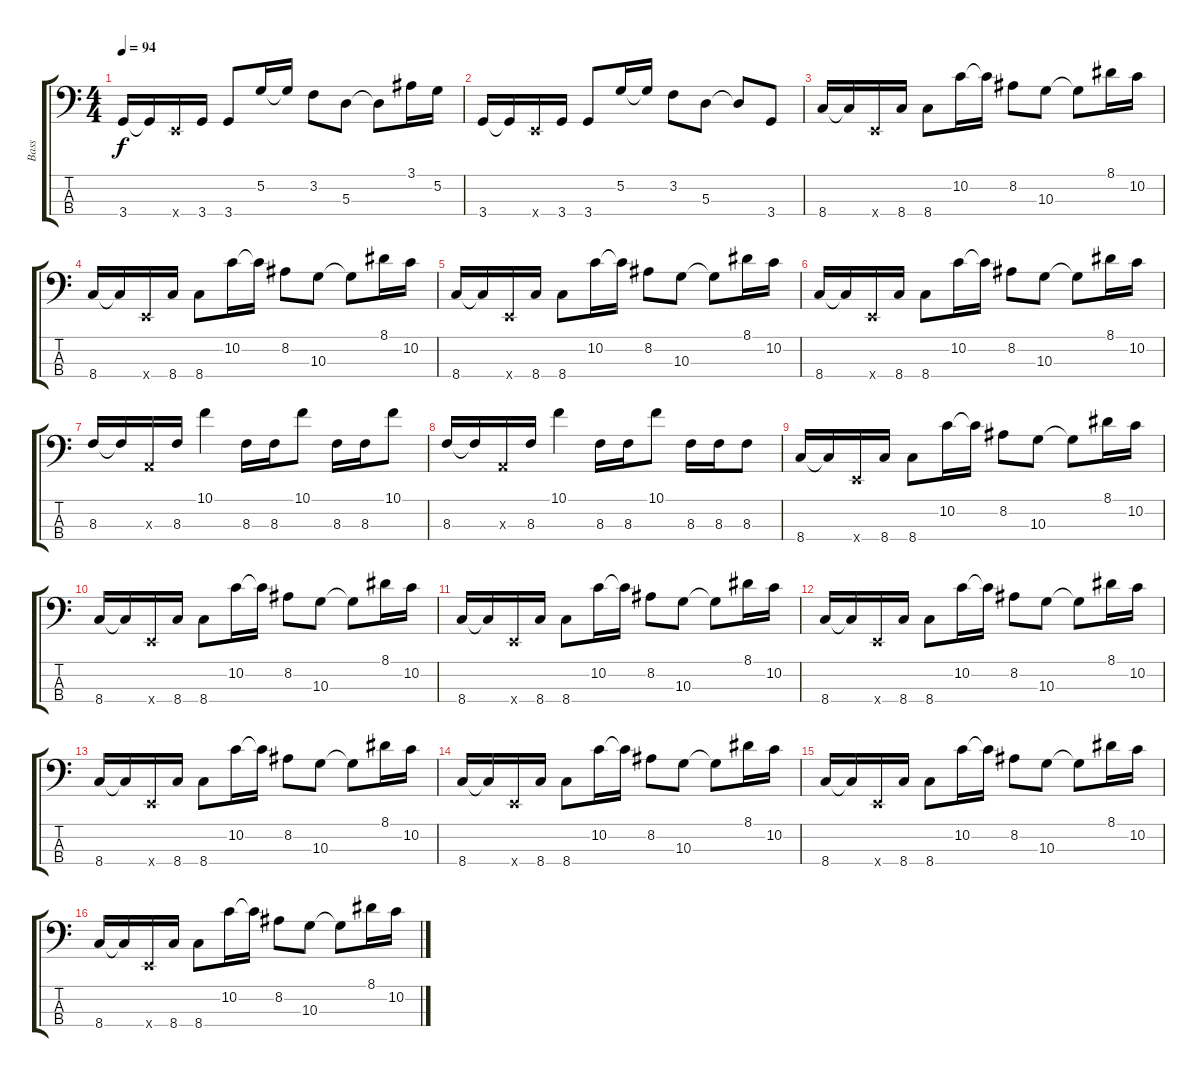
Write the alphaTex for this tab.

\track ("Bass" "Bass") {instrument electricbasspick}
\staff {score tabs}
\tuning (G2 D2 A1 E1) {hide}
\ts (4 4)
\tempo 94
\clef f4
\ks c
3.4.16{dy f} 3.4{t}.16 0.4{x}.16 3.4.16 3.4.8 5.2.16 5.2{t}.16 3.2.8 5.3.8 5.3{t}.8 3.1.16 5.2.16 |
3.4.16 3.4{t}.16 0.4{x}.16 3.4.16 3.4.8 5.2.16 5.2{t}.16 3.2.8 5.3.8 5.3{t}.8 3.4.8 |
8.4.16 8.4{t}.16 0.4{x}.16 8.4.16 8.4.8 10.2.16 10.2{t}.16 8.2.8 10.3.8 10.3{t}.8 8.1.16 10.2.16 |
8.4.16 8.4{t}.16 0.4{x}.16 8.4.16 8.4.8 10.2.16 10.2{t}.16 8.2.8 10.3.8 10.3{t}.8 8.1.16 10.2.16 |
8.4.16 8.4{t}.16 0.4{x}.16 8.4.16 8.4.8 10.2.16 10.2{t}.16 8.2.8 10.3.8 10.3{t}.8 8.1.16 10.2.16 |
8.4.16 8.4{t}.16 0.4{x}.16 8.4.16 8.4.8 10.2.16 10.2{t}.16 8.2.8 10.3.8 10.3{t}.8 8.1.16 10.2.16 |
8.3.16 8.3{t}.16 0.3{x}.16 8.3.16 10.1.4 8.3.16 8.3.16 10.1.8 8.3.16 8.3.16 10.1.8 |
8.3.16 8.3{t}.16 0.3{x}.16 8.3.16 10.1.4 8.3.16 8.3.16 10.1.8 8.3.16 8.3.16 8.3.8 |
8.4.16 8.4{t}.16 0.4{x}.16 8.4.16 8.4.8 10.2.16 10.2{t}.16 8.2.8 10.3.8 10.3{t}.8 8.1.16 10.2.16 |
8.4.16 8.4{t}.16 0.4{x}.16 8.4.16 8.4.8 10.2.16 10.2{t}.16 8.2.8 10.3.8 10.3{t}.8 8.1.16 10.2.16 |
8.4.16 8.4{t}.16 0.4{x}.16 8.4.16 8.4.8 10.2.16 10.2{t}.16 8.2.8 10.3.8 10.3{t}.8 8.1.16 10.2.16 |
8.4.16 8.4{t}.16 0.4{x}.16 8.4.16 8.4.8 10.2.16 10.2{t}.16 8.2.8 10.3.8 10.3{t}.8 8.1.16 10.2.16 |
8.4.16 8.4{t}.16 0.4{x}.16 8.4.16 8.4.8 10.2.16 10.2{t}.16 8.2.8 10.3.8 10.3{t}.8 8.1.16 10.2.16 |
8.4.16 8.4{t}.16 0.4{x}.16 8.4.16 8.4.8 10.2.16 10.2{t}.16 8.2.8 10.3.8 10.3{t}.8 8.1.16 10.2.16 |
8.4.16 8.4{t}.16 0.4{x}.16 8.4.16 8.4.8 10.2.16 10.2{t}.16 8.2.8 10.3.8 10.3{t}.8 8.1.16 10.2.16 |
8.4.16 8.4{t}.16 0.4{x}.16 8.4.16 8.4.8 10.2.16 10.2{t}.16 8.2.8 10.3.8 10.3{t}.8 8.1.16 10.2.16
